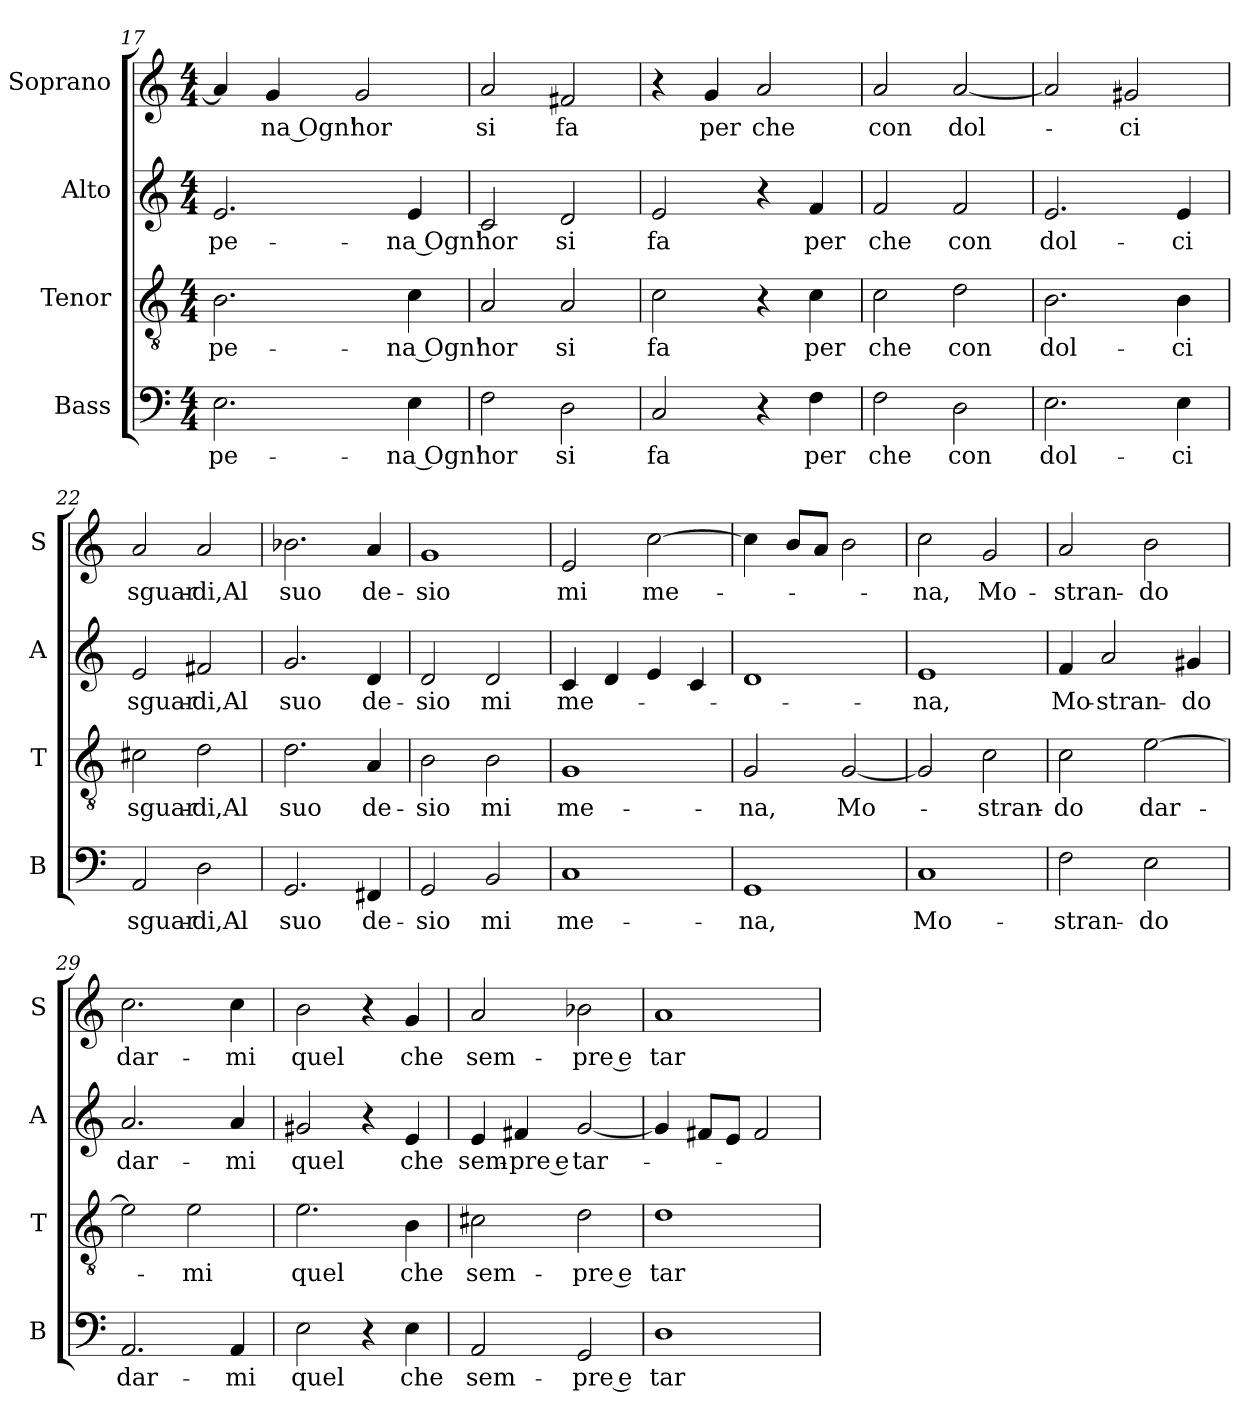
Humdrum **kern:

**kern	**text	**kern	**text	**kern	**text	**kern	**text
*part4	*part4	*part3	*part3	*part2	*part2	*part1	*part1
*staff4	*staff4	*staff3	*staff3	*staff2	*staff2	*staff1	*staff1
*I"Bass	*	*I"Tenor	*	*I"Alto	*	*I"Soprano	*
*I'B	*	*I'T	*	*I'A	*	*I'S	*
*clefF4	*	*clefGv2	*	*clefG2	*	*clefG2	*
*k[]	*	*k[]	*	*k[]	*	*k[]	*
*C:	*	*C:	*	*C:	*	*C:	*
*M4/4	*	*M4/4	*	*M4/4	*	*M4/4	*
=17	=17	=17	=17	=17	=17	=17	=17
!	!LO:LY:b	!	!LO:LY:b	!	!LO:LY:b	!	!
2.E\	pe-	2.B\	pe-	2.e/	pe-	4a/]	.
!	!	!	!	!	!	!	!LO:LY:b
.	.	.	.	.	.	4g/	-na Ogn'
!	!	!	!	!	!	!	!LO:LY:b
.	.	.	.	.	.	2g/	hor
!	!LO:LY:b	!	!LO:LY:b	!	!LO:LY:b	!	!
4E\	-na Ogn'	4c\	-na Ogn'	4e/	-na Ogn'	.	.
=18	=18	=18	=18	=18	=18	=18	=18
!	!LO:LY:b	!	!LO:LY:b	!	!LO:LY:b	!	!LO:LY:b
2F\	hor	2A/	hor	2c/	hor	2a/	si
!	!LO:LY:b	!	!LO:LY:b	!	!LO:LY:b	!	!LO:LY:b
2D\	si	2A/	si	2d/	si	2f#X/	fa
=19	=19	=19	=19	=19	=19	=19	=19
!	!LO:LY:b	!	!LO:LY:b	!	!LO:LY:b	!	!
2C/	fa	2c\	fa	2e/	fa	4r	.
!	!	!	!	!	!	!	!LO:LY:b
.	.	.	.	.	.	4g/	per
!	!	!	!	!	!	!	!LO:LY:b
4r	.	4r	.	4r	.	2a/	che
!	!LO:LY:b	!	!LO:LY:b	!	!LO:LY:b	!	!
4F\	per	4c\	per	4f/	per	.	.
=20	=20	=20	=20	=20	=20	=20	=20
!	!LO:LY:b	!	!LO:LY:b	!	!LO:LY:b	!	!LO:LY:b
2F\	che	2c\	che	2f/	che	2a/	con
!	!LO:LY:b	!	!LO:LY:b	!	!LO:LY:b	!	!LO:LY:b
2D\	con	2d\	con	2f/	con	[2a/	dol-
!!LO:LB:g=z
=21	=21	=21	=21	=21	=21	=21	=21
!	!LO:LY:b	!	!LO:LY:b	!	!LO:LY:b	!	!
2.E\	dol-	2.B\	dol-	2.e/	dol-	2a/]	.
!	!	!	!	!	!	!	!LO:LY:b
.	.	.	.	.	.	2g#X/	-ci
!	!LO:LY:b	!	!LO:LY:b	!	!LO:LY:b	!	!
4E\	-ci	4B\	-ci	4e/	-ci	.	.
=22	=22	=22	=22	=22	=22	=22	=22
!	!LO:LY:b	!	!LO:LY:b	!	!LO:LY:b	!	!LO:LY:b
2AA/	sguar-	2c#X\	sguar-	2e/	sguar-	2a/	sguar-
!	!LO:LY:b	!	!LO:LY:b	!	!LO:LY:b	!	!LO:LY:b
2D\	-di,Al	2d\	-di,Al	2f#X/	-di,Al	2a/	-di,Al
=23	=23	=23	=23	=23	=23	=23	=23
!	!LO:LY:b	!	!LO:LY:b	!	!LO:LY:b	!	!LO:LY:b
2.GG/	suo	2.d\	suo	2.g/	suo	2.b-X\	suo
!	!LO:LY:b	!	!LO:LY:b	!	!LO:LY:b	!	!LO:LY:b
4FF#X/	de-	4A/	de-	4d/	de-	4a/	de-
=24	=24	=24	=24	=24	=24	=24	=24
!	!LO:LY:b	!	!LO:LY:b	!	!LO:LY:b	!	!LO:LY:b
2GG/	-sio	2B\	-sio	2d/	-sio	1g	-sio
!	!LO:LY:b	!	!LO:LY:b	!	!LO:LY:b	!	!
2BB/	mi	2B\	mi	2d/	mi	.	.
=25	=25	=25	=25	=25	=25	=25	=25
!	!LO:LY:b	!	!LO:LY:b	!	!LO:LY:b	!	!LO:LY:b
1C	me-	1G	me-	4c/	me-	2e/	mi
.	.	.	.	4d/	.	.	.
!	!	!	!	!	!	!	!LO:LY:b
.	.	.	.	4e/	.	[2cc\	me-
.	.	.	.	4c/	.	.	.
=26	=26	=26	=26	=26	=26	=26	=26
!	!LO:LY:b	!	!LO:LY:b	!	!	!	!
1GG	-na,	2G/	-na,	1d	.	4cc\]	.
.	.	.	.	.	.	8b/L	.
.	.	.	.	.	.	8a/J	.
!	!	!	!LO:LY:b	!	!	!	!
.	.	[2G/	Mo-	.	.	2b\	.
=27	=27	=27	=27	=27	=27	=27	=27
!	!LO:LY:b	!	!	!	!LO:LY:b	!	!LO:LY:b
1C	Mo-	2G/]	.	1e	-na,	2cc\	-na,
!	!	!	!LO:LY:b	!	!	!	!LO:LY:b
.	.	2c\	-stran-	.	.	2g/	Mo-
!!LO:LB:g=z
=28	=28	=28	=28	=28	=28	=28	=28
!	!LO:LY:b	!	!LO:LY:b	!	!LO:LY:b	!	!LO:LY:b
2F\	-stran-	2c\	-do	4f/	Mo-	2a/	-stran-
!	!	!	!	!	!LO:LY:b	!	!
.	.	.	.	2a/	-stran-	.	.
!	!LO:LY:b	!	!LO:LY:b	!	!	!	!LO:LY:b
2E\	-do	[2e\	dar-	.	.	2b\	-do
!	!	!	!	!	!LO:LY:b	!	!
.	.	.	.	4g#X/	-do	.	.
=29	=29	=29	=29	=29	=29	=29	=29
!	!LO:LY:b	!	!	!	!LO:LY:b	!	!LO:LY:b
2.AA/	dar-	2e\]	.	2.a/	dar-	2.cc\	dar-
!	!	!	!LO:LY:b	!	!	!	!
.	.	2e\	-mi	.	.	.	.
!	!LO:LY:b	!	!	!	!LO:LY:b	!	!LO:LY:b
4AA/	-mi	.	.	4a/	-mi	4cc\	-mi
=30	=30	=30	=30	=30	=30	=30	=30
!	!LO:LY:b	!	!LO:LY:b	!	!LO:LY:b	!	!LO:LY:b
2E\	quel	2.e\	quel	2g#X/	quel	2b\	quel
4r	.	.	.	4r	.	4r	.
!	!LO:LY:b	!	!LO:LY:b	!	!LO:LY:b	!	!LO:LY:b
4E\	che	4B\	che	4e/	che	4g/	che
=31	=31	=31	=31	=31	=31	=31	=31
!	!LO:LY:b	!	!LO:LY:b	!	!LO:LY:b	!	!LO:LY:b
2AA/	sem-	2c#X\	sem-	4e/	sem-	2a/	sem-
!	!	!	!	!	!LO:LY:b	!	!
.	.	.	.	4f#X/	-pre e	.	.
!	!LO:LY:b	!	!LO:LY:b	!	!LO:LY:b	!	!LO:LY:b
2GG/	-pre e	2d\	-pre e	[2g/	tar-	2b-X\	-pre e
=32	=32	=32	=32	=32	=32	=32	=32
!	!LO:LY:b	!	!LO:LY:b	!	!	!	!LO:LY:b
1D	tar-	1d	tar-	4g/]	.	1a	tar-
.	.	.	.	8f#X/L	.	.	.
.	.	.	.	8e/J	.	.	.
.	.	.	.	2f#/	.	.	.
=	=	=	=	=	=	=	=
*-	*-	*-	*-	*-	*-	*-	*-
